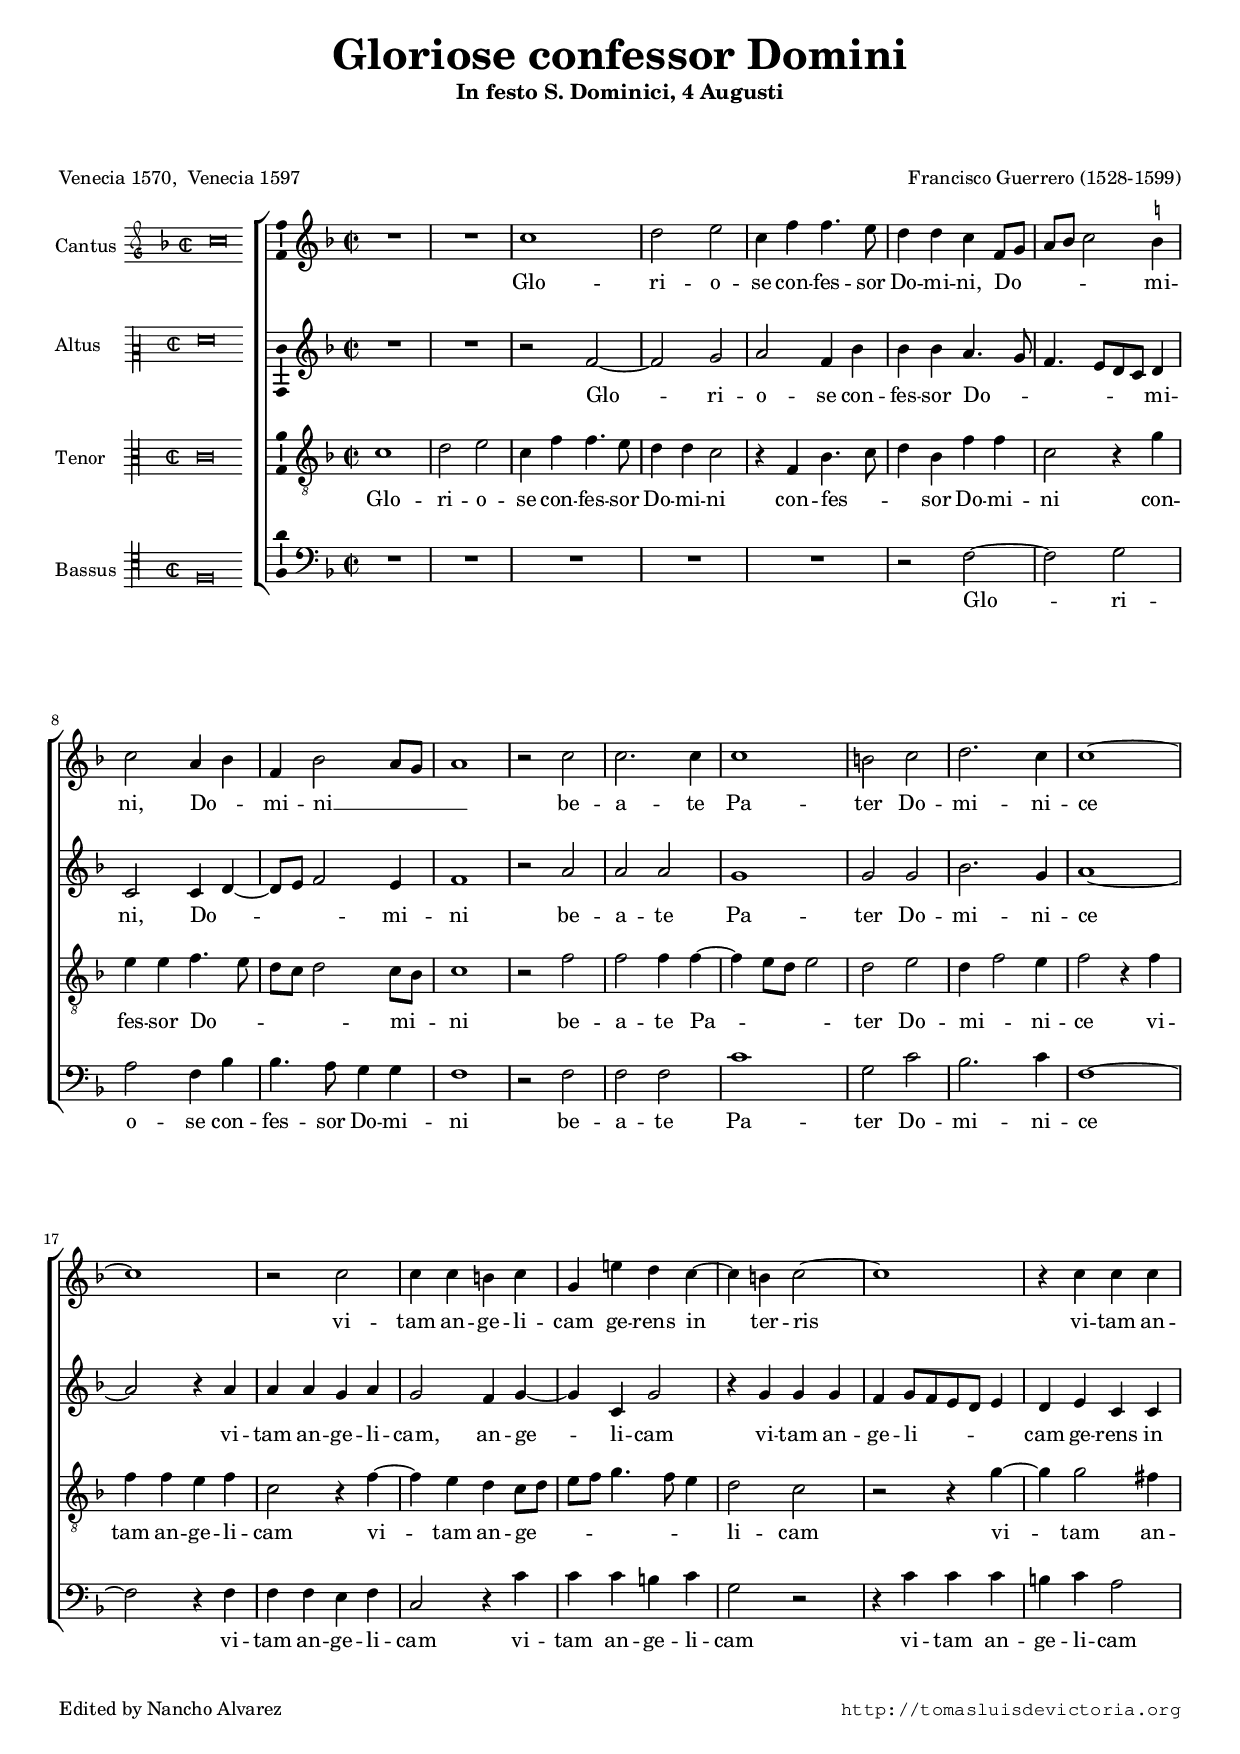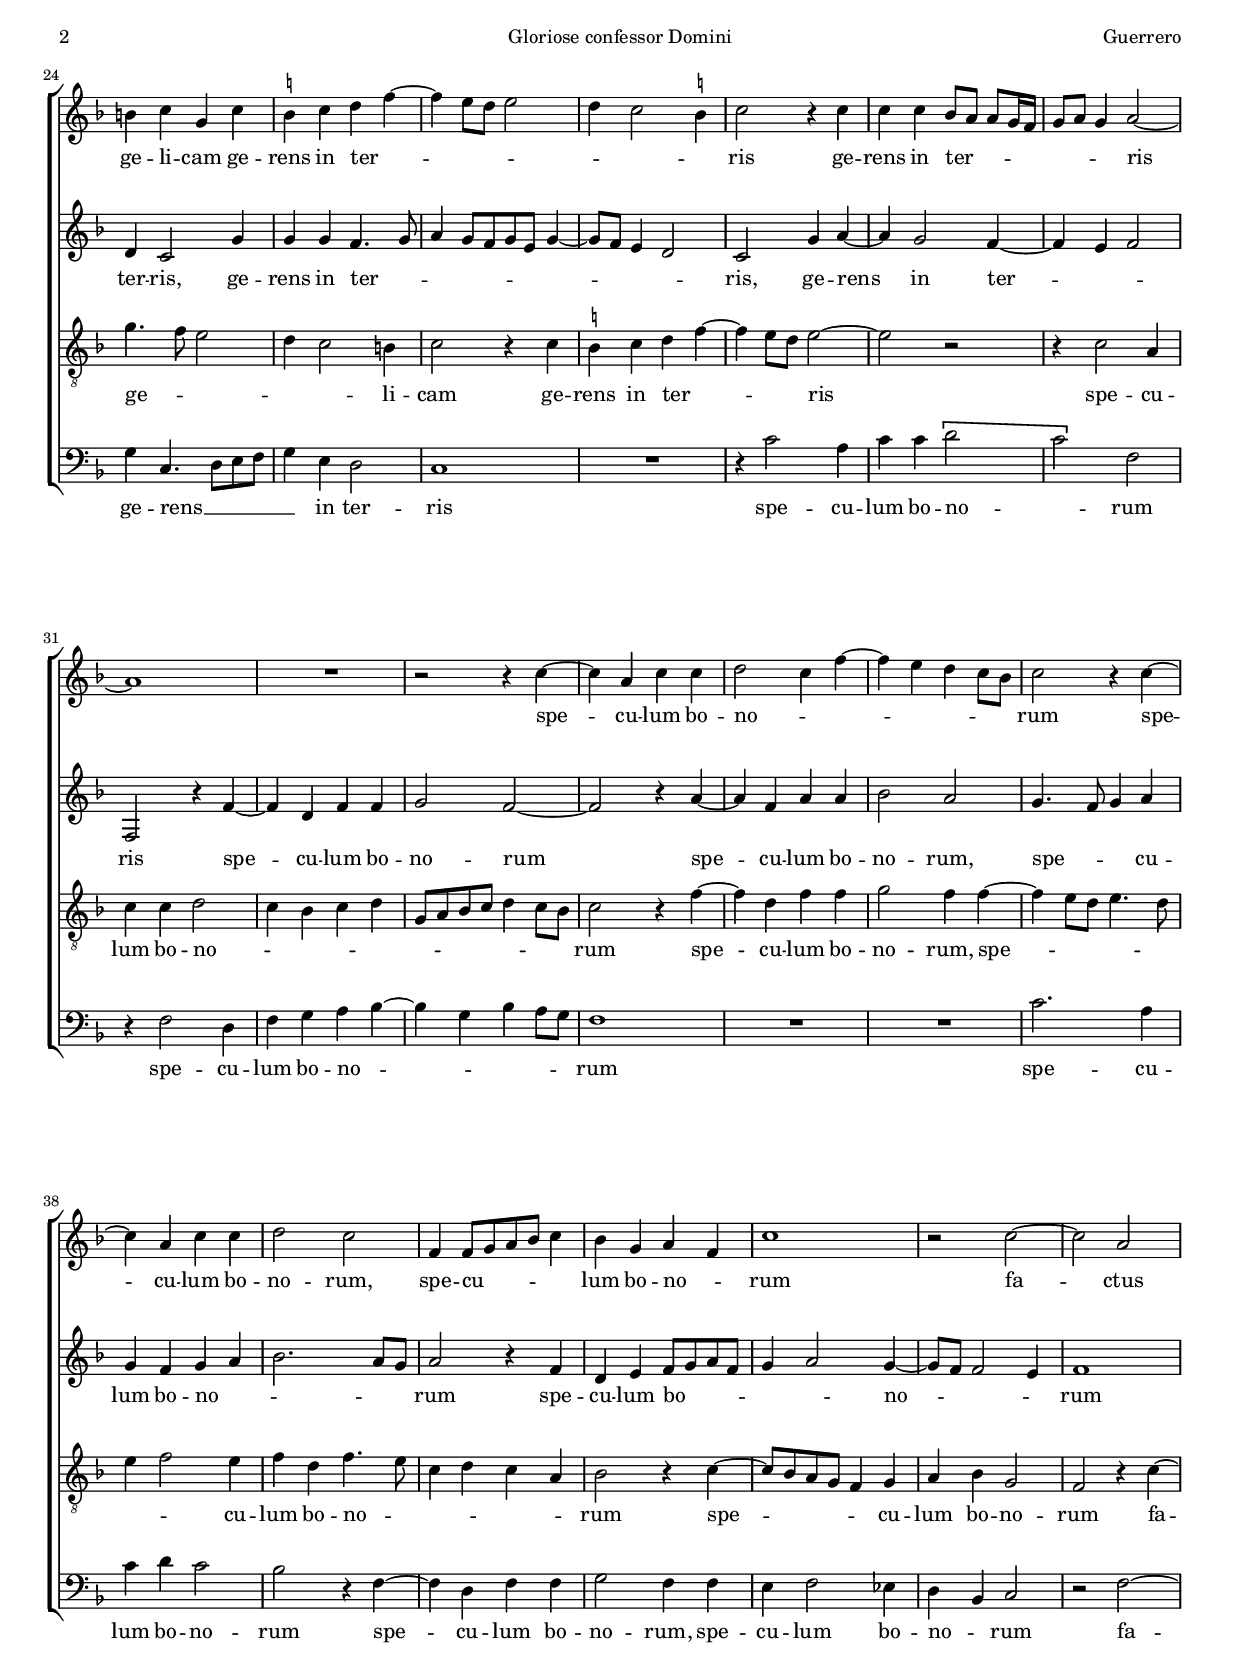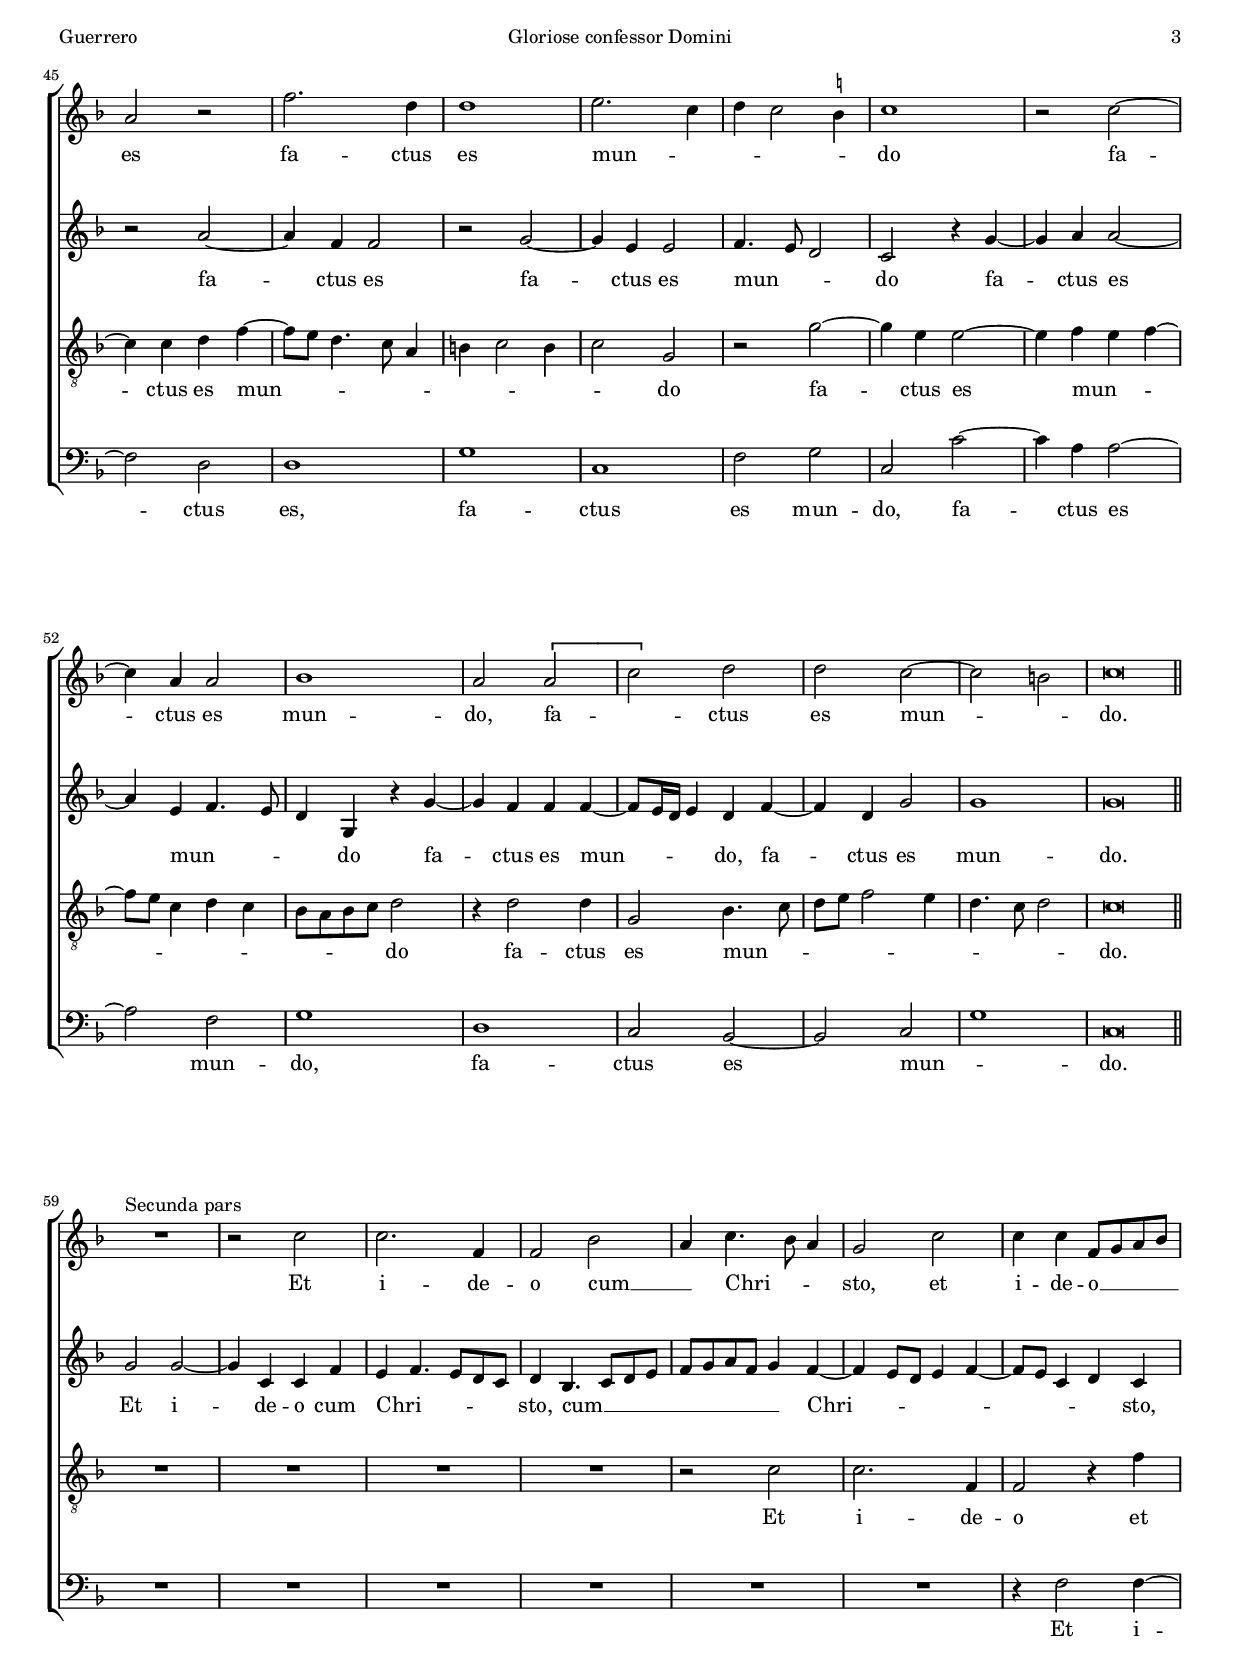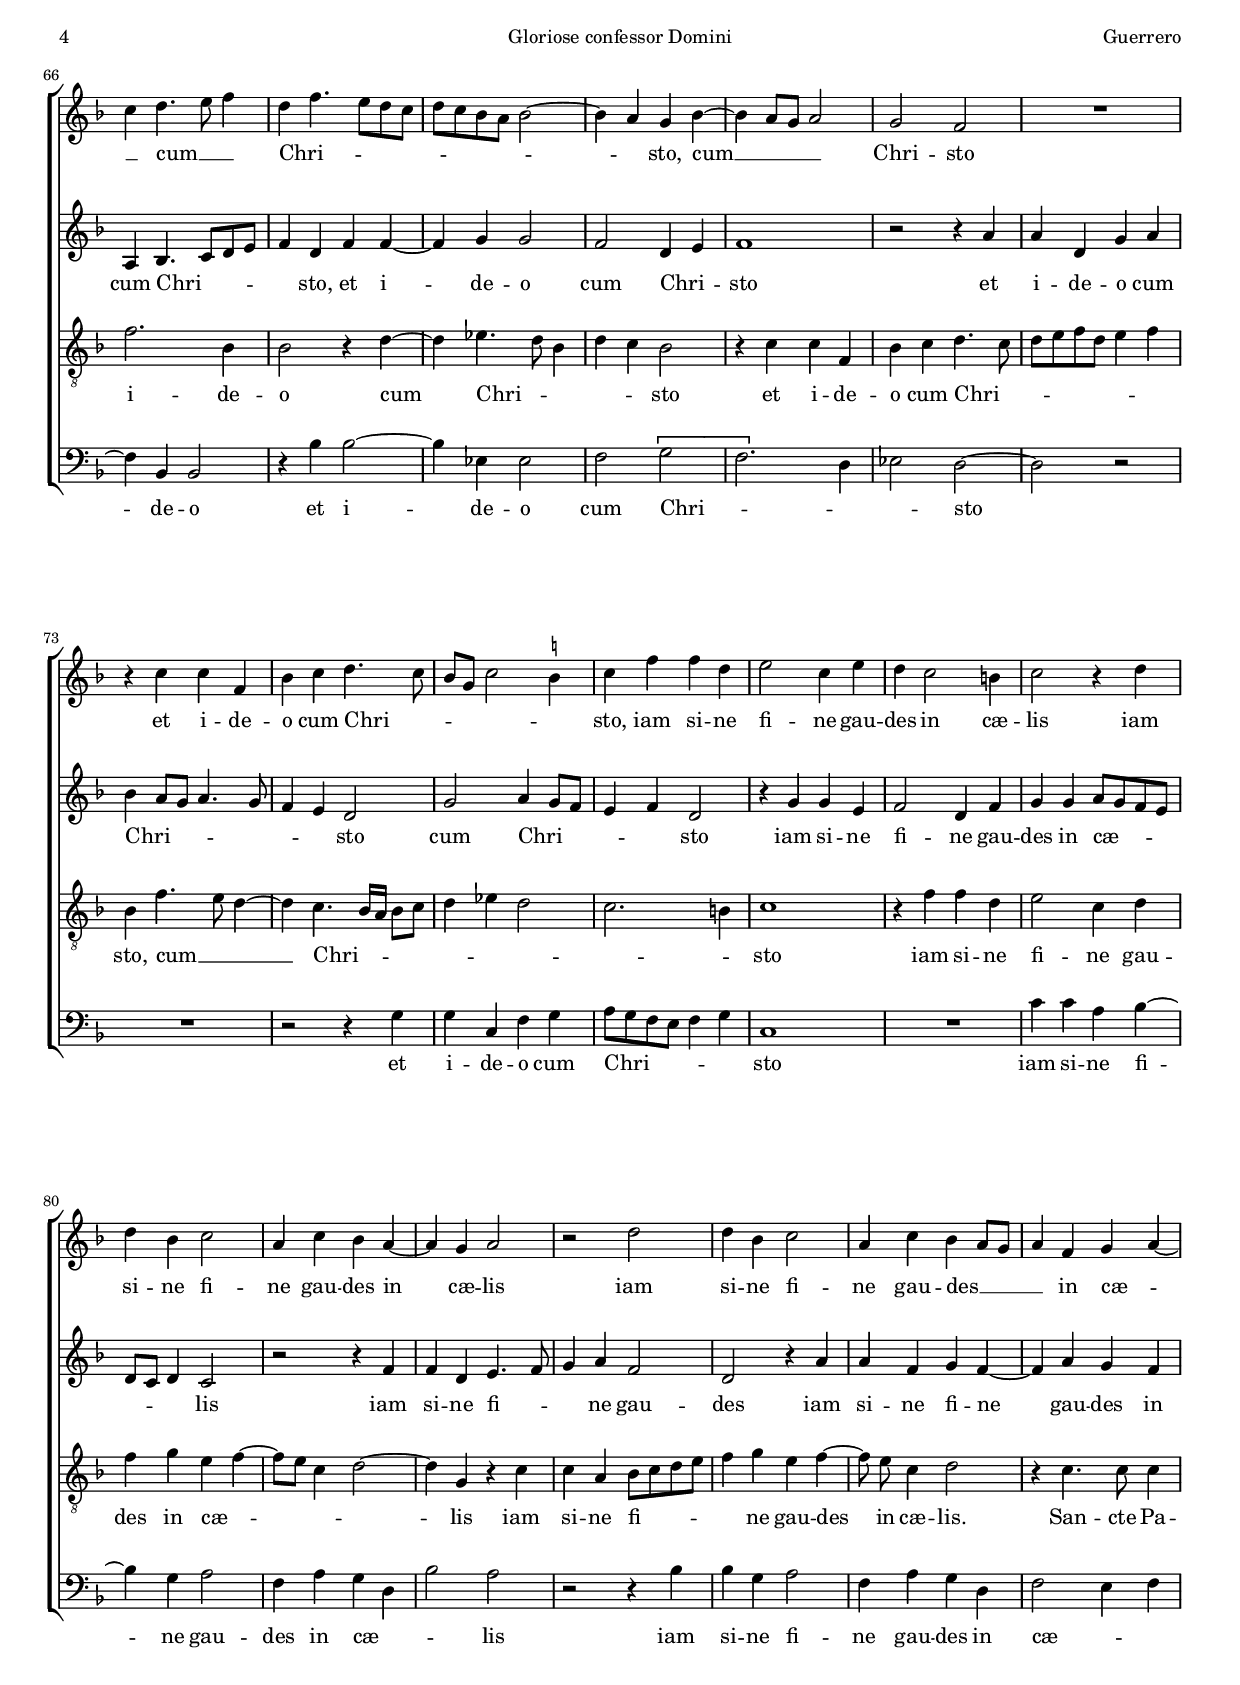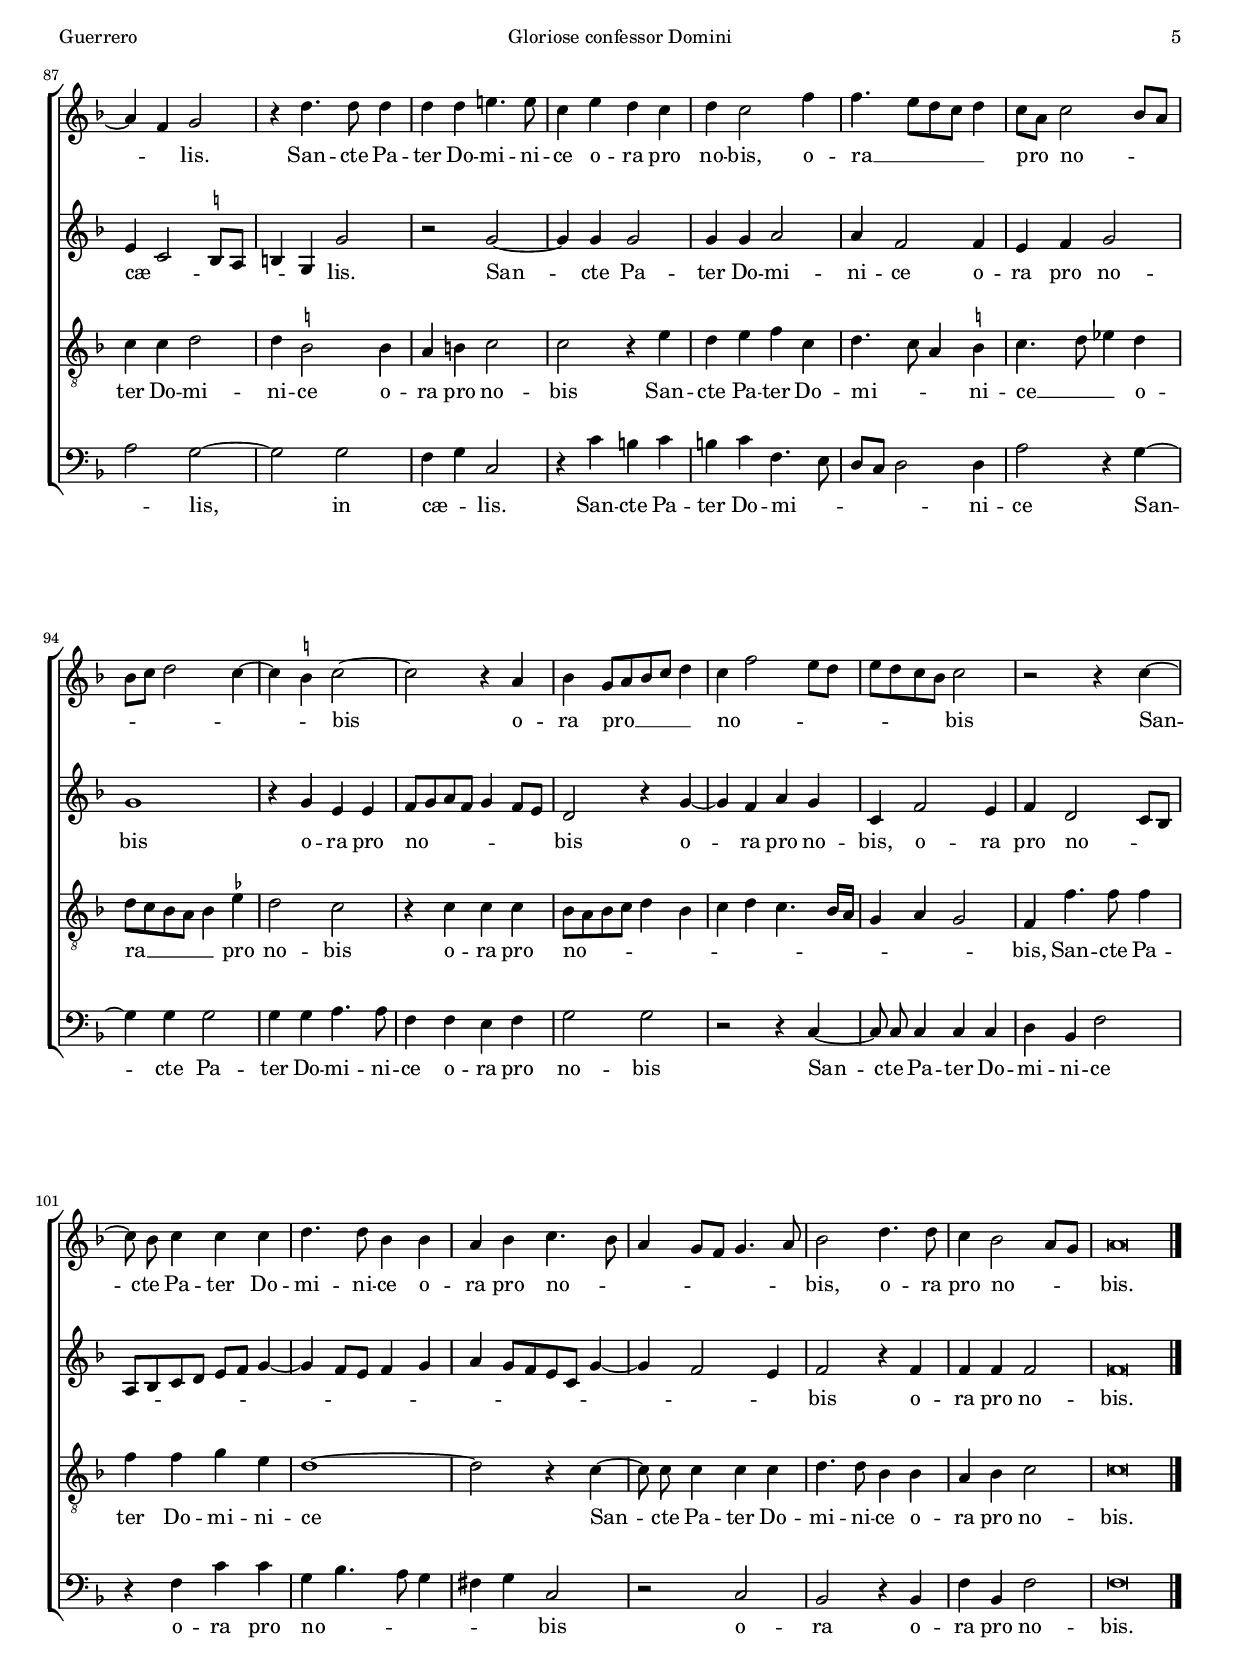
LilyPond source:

\version "2.22.0"

#(set-default-paper-size "a4")
#(set-global-staff-size 16.4)
#(ly:set-option 'point-and-click #f)
%mobile -s15.5 -i3.2

italicas=\override LyricText.font-shape = #'italic
rectas=\override LyricText.font-shape = #'upright
ss=\once \set suggestAccidentals = ##t
incipitwidth = 20
mtempo={\tempo 4 = 100}
mtempob={\tempo 4 = 50}
mt=#(define-music-function (offset) (number?) ; move lyric text
      #{ \once \override LyricText.X-offset = -$offset #})

htitle="Gloriose confessor Domini"
hcomposer="Guerrero"

\header {
	title=\markup{\fontsize #3 "Gloriose confessor Domini"}
	subtitle="In festo S. Dominici, 4 Augusti"
	subsubtitle=\markup{\null \vspace #2 }
	composer="Francisco Guerrero (1528-1599)"
        pdfauthor=\composer
	%opus="(-)"
	poet=\markup{"Venecia 1570,  Venecia 1597"} % Venezia, Antonio Gardano 1570; Venezia Giacomo Vincenti 1597
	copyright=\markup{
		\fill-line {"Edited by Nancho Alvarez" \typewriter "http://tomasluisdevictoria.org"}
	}
%	tagline=""
}


global={\key f \major \time 2/2  \skip 1*58 \bar "||" \break
					\skip 1*49 \bar "|."
}

cantus={
	R1*4/4 |
	R1*4/4 |
	c''1 |
	d''2 e'' |
%5
	c''4 f'' f''4. e''8 |
	d''4 d'' c'' f'8 g' |
	a' bes' c''2 \ss b'4 |
	c''2 a'4 bes' |
	f' bes'2 a'8 g' |
%10
	a'1 |
	r2 c'' |
	c''2. c''4 |
	c''1 |
	b'2 c'' |
%15
	d''2. c''4 |
	c''1 ~ |
	c'' |
	r2 c'' |
	c''4 c'' b' c'' |
%20
	g' e''! d'' c'' ~ |
	c'' b' c''2 ~ |
	c''1 |
	r4 c'' c'' c'' |
	b' c'' g' c'' |
%25
	\ss b' c'' d'' f'' ~ |
	f'' e''8 d'' e''2 |
	d''4 c''2 \ss b'4 |
	c''2 r4 c'' |
	c'' c''  bes'8[ a']  a'[ g'16 f'] |
%30
	g'8 a' g'4 a'2 ~ |
	a'1 |
	R1*4/4 |
	r2 r4 c'' ~ |
	c'' a' c'' c'' |
%35
	d''2 c''4 f'' ~ |
	f'' e'' d'' c''8 bes' |
	c''2 r4 c'' ~ |
	c'' a' c'' c'' |
	d''2 c'' |
%40
	f'4  f'8[ g' a' bes'] c''4 |
	bes' g' a' f' |
	c''1 |
	r2 c'' ~ |
	c'' a' |
%45
	a' r |
	f''2. d''4 |
	d''1 |
	e''2. c''4 |
	d'' c''2 \ss b'4 |
%50
	c''1 |
	r2 c'' ~ |
	c''4 a' a'2 |
	bes'1 |
	a'2 \[a' |
%55
	c''\] d'' |
	d'' c'' ~ |
	c'' b' |
	c''\breve*1/2
        \once \override TextScript.padding = #1
        s4*0^\markup{"Secunda pars"}
	R1*4/4
%60
	r2 c'' |
	c''2. f'4 |
	f'2 bes' |
	a'4 c''4. bes'8 a'4 |
	g'2 c'' |
%65
	c''4 c'' f'8 g' a' bes' |
	c''4 d''4. e''8 f''4 |
	d'' f''4. e''8 d'' c'' |
	d'' c'' bes' a' bes'2 ~ |
	bes'4 a' g' bes' ~ |
%70
	bes' a'8 g' a'2 |
	g' f' |
	R1*4/4 |
	r4 c'' c'' f' |
	bes' c'' d''4. c''8 |
%75
	bes' g' c''2 \ss b'4 |
	c'' f'' f'' d'' |
	e''2 c''4 e'' |
	d'' c''2 b'4 |
	c''2 r4 d'' |
%80
	d'' bes' c''2 |
	a'4 c'' bes' a' ~ |
	a' g' a'2 |
	r d'' |
	d''4 bes' c''2 |
%85
	a'4 c'' bes' a'8 g' |
	a'4 f' g' a' ~ |
	a' f' g'2 |
	r4 d''4. d''8 d''4 |
	d'' d'' e''!4. e''8 |
%90
	c''4 e'' d'' c'' |
	d'' c''2 f''4 |
	f''4.  e''8[ d'' c''] d''4 |
	c''8 a' c''2 bes'8 a' |
	bes' c'' d''2 c''4 ~ |
%95
	c'' \ss b' c''2 ~ |
	c'' r4 a' |
	bes'  g'8[ a' bes' c''] d''4 |
	c'' f''2 e''8 d'' |
	e'' d'' c'' bes' c''2 | % CSIC sugiere b
%100
	r r4 c'' ~ |
	\set Staff.autoBeaming = ##f
	c''8 bes' c''4 c'' c'' |
	\set Staff.autoBeaming = ##t
	d''4. d''8 bes'4 bes' |
	a' bes' c''4. bes'8 |
	a'4 g'8 f' g'4. a'8 |
%105
	bes'2 d''4. d''8 |
	c''4 bes'2 a'8 g' |
	a'\breve*1/2
}

altus={
	R1*4/4 |
	R1*4/4 |
	r2 f' ~ |
	f' g' |
%5
	a' f'4 bes' |
	bes' bes' a'4. g'8 |
	f'4.  e'8[ d' c'] d'4 |
	c'2 c'4 d' ~ |
	d'8 e' f'2 e'4 |
%10
	f'1 |
	r2 a' |
	a' a' |
	g'1 |
	g'2 g' |
%15
	bes'2. g'4 |
	a'1 ~ |
	a'2 r4 a' |
	a' a' g' a' |
	g'2 f'4 g' ~ |
%20
	g' c' g'2 |
	r4 g' g' g' |
	f'  g'8[ f' e' d'] e'4 |
	d' e' c' c' |
	d' c'2 g'4 |
%25
	g' g' f'4. g'8 |
	a'4  g'8[ f' g' e'] g'4 ~ |
	g'8 f' e'4 d'2 |
	c' g'4 a' ~ |
	a' g'2 f'4 ~ |
%30
	f' e' f'2 |
	f r4 f' ~ |
	f' d' f' f' |
	g'2 f' ~ |
	f' r4 a' ~ |
%35
	a' f' a' a' |
	bes'2 a' |
	g'4. f'8 g'4 a' |
	g' f' g' a' |
	bes'2. a'8 g' |
%40
	a'2 r4 f' |
	d' e' f'8 g' a' f' |
	g'4 a'2 g'4 ~ |
	g'8 f' f'2 e'4 |
	f'1 |
%45
	r2 a' ~ |
	a'4 f' f'2 |
	r g' ~ |
	g'4 e' e'2 |
	f'4. e'8 d'2 |
%50
	c' r4 g' ~ |
	g' a' a'2 ~ |
	a'4 e' f'4. e'8 |
	d'4 g r g' ~ |
	g' f' f' f' ~ |
%55
	f'8 e'16 d' e'4 d' f' ~ |
	f' d' g'2 |
	g'1 |
	g'\breve*1/2 |
	g'2 g' ~ |
%60
	g'4 c' c' f' |
	e' f'4. e'8 d' c' |
	d'4 bes4. c'8 d' e' |
	f' g' a' f' g'4 f' ~ |
	f' e'8 d' e'4 f' ~ |
%65
	f'8 e' c'4 d' c' |
	a bes4. c'8 d' e' |
	f'4 d' f' f' ~ |
	f' g' g'2 |
	f' d'4 e' |
%70
	f'1 |
	r2 r4 a' |
	a' d' g' a' |
	bes' a'8 g' a'4. g'8 |
	f'4 e' d'2 |
%75
	g' a'4 g'8 f' |
	e'4 f' d'2 |
	r4 g' g' e' |
	f'2 d'4 f' |
	g' g' a'8 g' f' e' |
%80
	d' c' d'4 c'2 |
	r r4 f' |
	f' d' e'4. f'8 |
	g'4 a' f'2 |
	d' r4 a' |
%85
	a' f' g' f' ~ |
	f' a' g' f' |
	e' c'2 \ss b8 a |
	b4 g g'2 |
	r g' ~ |
%90
	g'4 g' g'2 |
	g'4 g' a'2 |
	a'4 f'2 f'4 |
	e' f' g'2 |
	g'1 |
%95
	r4 g' e' e' |
	f'8 g' a' f' g'4 f'8 e' |
	d'2 r4 g' ~ |
	g' f' a' g' |
	c' f'2 e'4 |
%100
	f' d'2 c'8 bes |
	a bes c' d' e' f' g'4 ~ |
	g' f'8 e' f'4 g' |
	a'  g'8[ f' e' c'] g'4 ~ |
	g' f'2 e'4 |
%105
	f'2 r4 f' |
	f' f' f'2 |
	f'\breve*1/2
}

tenor={
	c'1 |
	d'2 e' |
	c'4 f' f'4. e'8 |
	d'4 d' c'2 |
%5
	r4 f bes4. c'8 |
	d'4 bes f' f' |
	c'2 r4 g' |
	e' e' f'4. e'8 |
	d' c' d'2 c'8 bes |
%10
	c'1 |
	r2 f' |
	f' f'4 f' ~ |
	f' e'8 d' e'2 |
	d' e' |
%15
	d'4 f'2 e'4 |
	f'2 r4 f' |
	f' f' e' f' |
	c'2 r4 f' ~ |
	f' e' d' c'8 d' |
%20
	e' f' g'4. f'8 e'4 |
	d'2 c' |
	r r4 g' ~ |
	g' g'2 fis'4 |
	g'4. f'8 e'2 |
%25
	d'4 c'2 b4 |
	c'2 r4 c' |
	\ss b c' d' f' ~ |
	f' e'8 d' e'2 ~ |
	e' r |
%30
	r4 c'2 a4 |
	c' c' d'2 |
	c'4 bes c' d' |
	g8 a bes c' d'4 c'8 bes |
	c'2 r4 f' ~ |
%35
	f' d' f' f' |
	g'2 f'4 f' ~ |
	f' e'8 d' e'4. d'8 |
	e'4 f'2 e'4 |
	f' d' f'4. e'8 |
%40
	c'4 d' c' a |
	bes2 r4 c' ~ |
	c'8 bes a g f4 g |
	a bes g2 |
	f r4 c' ~ |
%45
	c' c' d' f' ~ |
	f'8 e' d'4. c'8 a4 |
	b c'2 b4 |
	c'2 g |
	r g' ~ |
%50
	g'4 e' e'2 ~ |
	e'4 f' e' f' ~ |
	f'8 e' c'4 d' c' |
	bes8 a bes c' d'2 |
	r4 d'2 d'4 |
%55
	g2 bes4. c'8 |
	d' e' f'2 e'4 |
	d'4. c'8 d'2 |
	c'\breve*1/2 |
	R1*4/4 |
%60
	R1*4/4 |
	R1*4/4 |
	R1*4/4 |
	r2 c' |
	c'2. f4 |
%65
	f2 r4 f' |
	f'2. bes4 |
	bes2 r4 d' ~ |
	d' ees'4. d'8 bes4 |
	d' c' bes2 |
%70
	r4 c' c' f |
	bes c' d'4. c'8 |
	d' e' f' d' e'4 f' |
	bes f'4. e'8 d'4 ~ |
	d' c'4.  bes16[ a]  bes8[ c'] |
%75
	d'4 ees' d'2 |
	c'2. b4 |
	c'1 |
	r4 f' f' d' |
	e'2 c'4 d' |
%80
	f' g' e' f' ~ |
	f'8 e' c'4 d'2 ~ |
	d'4 g r c' |
	c' a bes8 c' d' e' |
	f'4 g' e' f' ~ |
%85
	\set Staff.autoBeaming = ##f
	f'8 e' c'4 d'2 |
	\set Staff.autoBeaming = ##t
	r4 c'4. c'8 c'4 |
	c' c' d'2 |
	d'4 \ss b2 b4 |
	a b c'2 |
%90
	c' r4 e' |
	d' e' f' c' |
	d'4. c'8 a4 \ss b |
	c'4. d'8 ees'4 d' |
	d'8 c' bes a bes4 \ss ees' |
%95
	d'2 c' |
	r4 c' c' c' |
	bes8 a bes c' d'4 bes |
	c' d' c'4. bes16 a |
	g4 a g2 |
%100
	f4 f'4. f'8 f'4 |
	f' f' g' e' |
	d'1 ~ |
	d'2 r4 c' ~ |
	c'8 \noBeam c' c'4 c' c' |
%105
	d'4. d'8 bes4 bes |
	a bes c'2 |
	c'\breve*1/2
}

bassus={
	R1*4/4 |
	R1*4/4 |
	R1*4/4 |
	R1*4/4 |
%5
	R1*4/4 |
	r2 f ~ |
	f g |
	a f4 bes |
	bes4. a8 g4 g |
%10
	f1 |
	r2 f |
	f f |
	c'1 |
	g2 c' |
%15
	bes2. c'4 |
	f1 ~ |
	f2 r4 f |
	f f e f |
	c2 r4 c' |
%20
	c' c' b c' |
	g2 r |
	r4 c' c' c' |
	b c' a2 |
	g4 c4. d8 e f |
%25
	g4 e d2 |
	c1 |
	R1*4/4 |
	r4 c'2 a4 |
	c' c' \[d'2 |
%30
	c'\] f |
	r4 f2 d4 |
	f g a bes ~ |
	bes g bes a8 g |
	f1 |
%35
	R1*4/4 |
	R1*4/4 |
	c'2. a4 |
	c' d' c'2 |
	bes r4 f ~ |
%40
	f d f f |
	g2 f4 f |
	e f2 ees4 |
	d bes, c2 |
	r f ~ |
%45
	f d |
	d1 |
	g |
	c |
	f2 g |
%50
	c c' ~ |
	c'4 a a2 ~ |
	a f |
	g1 |
	d |
%55
	c2 bes, ~ |
	bes, c |
	g1 |
	c\breve*1/2 |
	R1*4/4 |
%60
	R1*4/4 |
	R1*4/4 |
	R1*4/4 |
	R1*4/4 |
	R1*4/4 |
%65
	r4 f2 f4 ~ |
	f bes, bes,2 |
	r4 bes bes2 ~ |
	bes4 ees ees2 |
	f \[g |
%70
	f2.\] d4 |
	ees2 d ~ |
	d r |
	R1*4/4 |
	r2 r4 g |
%75
	g c f g |
	a8 g f e f4 g |
	c1 |
	R1*4/4 |
	c'4 c' a bes ~ |
%80
	bes g a2 |
	f4 a g d |
	bes2 a |
	r r4 bes |
	bes g a2 |
%85
	f4 a g d |
	f2 e4 f |
	a2 g ~ |
	g g |
	f4 g c2 |
%90
	r4 c' b c' |
	b c' f4. e8 |
	d c d2 d4 |
	a2 r4 g ~ |
	g g g2 |
%95
	g4 g a4. a8 |
	f4 f e f |
	g2 g |
	r r4 c ~ |
	c8 \noBeam c c4 c c |
%100
	d bes, f2 |
	r4 f c' c' |
	g bes4. a8 g4 |
	fis g c2 |
	r c |
%105
	bes, r4 bes, |
	f bes, f2 |
	f\breve*1/2
}

textocantus=\lyricmode{
Glo -- ri -- o -- se con -- fes -- sor Do -- mi -- ni,
Do -- _ _ _ _ mi -- ni,
Do -- _ mi -- ni __ _ _ _ 
be -- a -- te Pa -- ter Do -- mi -- ni -- ce _
vi -- tam an -- ge -- li -- cam ge -- rens in _ ter -- ris _
vi -- tam an -- ge -- li -- cam ge -- rens in ter -- _ _ _ _ _ _ _ _ ris
ge -- rens in ter -- _ _ _ _ _ _ _ ris _
spe -- _ cu -- lum bo -- no -- _ _ _ _ _ _ _ rum
spe -- _ cu -- lum bo -- no -- rum,
spe -- cu -- _ _ _ _ lum bo -- no -- _ rum
fa -- _ ctus es
fa -- ctus es mun -- _ _ _ _ do
fa -- _ ctus es mun -- do,
fa -- _ ctus es mun -- _ _ do.
Et i -- de -- o cum __ _ Chri -- _ _ sto, 
et i -- de -- o __ _ _ _ _ cum __ _ _ Chri -- _ _ _ _ _ _ _ _ _ _ _ sto,
cum __ _ _ _ _ Chri -- sto
et i -- de -- o cum Chri -- _ _ _ _ _ sto, 
iam si -- ne fi -- ne gau -- des in cæ -- lis
iam si -- ne fi -- ne gau -- des in _ cæ -- lis
iam si -- ne fi -- ne gau -- des __ _ _ _ in cæ -- _ _ _ lis.
San -- cte Pa -- ter Do -- mi -- ni -- ce o -- ra pro no -- bis,
o -- ra __ _ _ _ _ pro _ no -- _ _ _ _ _ _ _ _ bis _
o -- ra pro __ _ _ _ _ no -- _ _ _ _ _ _ _ bis
San -- _ \mt #1.8 cte Pa -- ter Do -- mi -- ni -- ce o -- ra pro no -- _ _ _ _ _ _ bis,
o -- ra pro no -- _ _ bis.
}

textoaltus=\lyricmode{
Glo -- _ ri -- o -- se con -- fes -- sor Do -- _ _ _ _ _ mi -- ni,
Do -- _ _ _ _ mi -- ni
be -- a -- te Pa -- ter Do -- mi -- ni -- ce _
vi -- tam an -- ge -- li -- cam,
an -- ge -- _ li -- cam
vi -- tam an -- ge -- li -- _ _ _ _ cam ge -- rens
in ter -- ris,
ge -- rens in ter -- _ _ _ _ _ _ _ _ _ _ _ ris,
ge -- rens _ in ter -- _ _ _ ris
spe -- _ cu -- lum bo -- no -- rum _
spe -- _ cu -- lum bo -- no -- rum,
spe -- _ _ cu -- lum bo -- no -- _ _ _ _ rum
spe -- cu -- lum bo -- _ _ _ _ _ no -- _ _ _ _ rum
fa -- _ ctus es
fa -- _ ctus es mun -- _ _ do
fa -- _ ctus es _ mun -- _ _ _ do
fa -- _ ctus es mun -- _ _ _ _ do,
fa -- _ ctus es mun -- do.
Et i -- _ de -- o cum Chri -- _ _ _ _ sto,
cum __ _ _ _ _ _ _ _ _ Chri -- _ _ _ _ _ _ _ _ _ sto,
cum Chri -- _ _ _ _ sto,
et i -- _ de -- o 
cum Chri -- _ sto
et i -- de -- o cum Chri -- _ _ _ _ _ _ sto
cum Chri -- _ _ _ _ sto
iam si -- ne fi -- ne gau -- des in cæ -- _ _ _ _ _ _ lis
iam si -- ne fi -- _ _ ne gau -- des
iam si -- ne fi -- ne _ gau -- des in cæ -- _ _ _ _ _ lis.
San -- _ cte Pa -- ter Do -- mi -- ni -- ce o -- ra pro no -- bis
o -- ra pro no -- _ _ _ _ _ _ bis
o -- _ ra pro no -- bis,
o -- ra pro no -- _ _ _ _ _ _ _ _ _ _ _ _ _ _ _ _ _ _ _ _ _ _ _ bis
o -- ra pro no -- bis.
}

textotenor=\lyricmode{
Glo -- ri -- o -- se con -- fes -- sor Do -- mi -- ni
con -- fes -- _ _ sor Do -- mi -- ni
con -- fes -- sor Do -- _ _ _ _ mi -- _ ni
be -- a -- te Pa -- _ _ _ _ ter Do -- mi -- _ ni -- ce
vi -- tam an -- ge -- li -- cam
vi -- _ tam an -- ge -- _ _ _ _ _ _ li -- cam
vi -- _ tam an -- ge -- _ _ _ _ li -- cam
ge -- rens in ter -- _ _ _ _ ris _
spe -- cu -- lum bo -- no -- _ _ _ _ _ _ _ _ _ _ _ rum
spe -- _ cu -- lum bo -- no -- rum,
spe -- _ _ _ _ _ _ _ cu -- lum bo -- no -- _ _ _ _ _ rum
spe -- _ _ _ _ _ cu -- lum bo -- no -- rum
fa -- _ ctus es mun -- _ _ _ _ _ _ _ _ _ do
fa -- _ ctus es _ mun -- _ _ _ _ _ _ _ _ _ _ _ do
fa -- ctus es mun -- _ _ _ _ _ _ _ _ do.
Et i -- de -- o
et i -- de -- o
cum _ Chri -- _ _ _ _ sto
et i -- de -- o cum Chri -- _ _ _ _ _ _ _ sto,
cum __ _ _ _ Chri -- _ _ _ _ _ _ _ _ _ sto
iam si -- ne fi -- ne gau -- des in cæ -- _ _ _ _ _ _ lis
iam si -- ne fi -- _ _ _ _ ne gau -- des _ in cæ -- lis.
San -- cte Pa -- ter Do -- mi -- ni -- ce o -- ra pro no -- bis
San -- cte Pa -- ter Do -- mi -- _ _ ni -- ce __ _ _ o -- ra __ _ _ _ _ pro no -- bis
o -- ra pro no -- _ _ _ _ _ _ _ _ _ _ _ _ _ bis,
San -- cte Pa -- ter Do -- mi -- ni -- ce _
San -- _ cte Pa -- ter Do -- mi -- ni -- ce o -- ra pro no -- bis.
}

textobassus=\lyricmode{
Glo -- _ ri -- o -- se con -- fes -- sor Do -- mi -- ni
be -- a -- te Pa -- ter Do -- mi -- ni -- ce _ 
vi -- tam an -- ge -- li -- cam
vi -- tam an -- ge -- li -- cam
vi -- tam an -- ge -- li -- cam
ge -- rens __ _ _ _ _ in ter -- ris
spe -- cu -- lum bo -- no -- _ rum
spe -- cu -- lum bo -- no -- _ _ _ _ _ _ rum
spe -- cu -- lum bo -- no -- rum
spe -- _ cu -- lum bo -- no -- rum,
spe -- cu -- lum bo -- no -- _ rum
fa -- _ ctus es,
fa -- ctus es mun -- do,
fa -- _ ctus es _ mun -- do,
fa -- ctus es _ mun -- _ do.
Et i -- _ de -- o
et i -- _ de -- o cum Chri -- _ _ _ sto _
et i -- de -- o cum Chri -- _ _ _ _ _ sto
iam si -- ne fi -- _ ne gau -- des in cæ -- _ _ lis
iam si -- ne fi -- ne gau -- des in cæ -- _ _ _ lis, _
in cæ -- _ lis.
San -- cte Pa -- ter Do -- mi -- _ _ _ _ ni -- ce
San -- _ cte Pa -- ter Do -- mi -- ni -- ce
o -- ra pro no -- bis
San -- _ \mt #1.8 cte Pa -- ter Do -- mi -- ni -- ce
o -- ra pro no -- _ _ _ _ _ bis
o -- ra 
o -- ra pro no -- bis.
}


incipitcantus=\markup{
	\score{
		{ 
		\set Staff.instrumentName="Cantus "
		\override NoteHead.style = #'neomensural
		\override Staff.TimeSignature.style = #'neomensural
		\cadenzaOn 
		\clef "petrucci-g"
		\key f \major
		\time 2/2
                c''\breve
		} 

	\layout { line-width=\incipitwidth indent = 0 }
	}
}

incipitaltus=\markup{
	\score{
		{ 
		\set Staff.instrumentName="Altus    "
		\override NoteHead.style = #'neomensural 
		\override Staff.TimeSignature.style = #'neomensural
		\cadenzaOn 
		\clef "petrucci-c2"
		\key c \major
		\time 2/2
                f'\breve
		} 
	\layout { line-width=\incipitwidth indent = 0 }
	}
}


incipittenor=\markup{
	\score{
		{ 
		\set Staff.instrumentName="Tenor   "
		\override NoteHead.style = #'neomensural 
		\override Staff.TimeSignature.style = #'neomensural
		\cadenzaOn 
		\clef "petrucci-c3"
		\key c \major
		\time 2/2
                c'\breve
		} 
	\layout { line-width=\incipitwidth indent=0 }
	}
}

incipitbassus=\markup{
	\score{
		{ 
		\set Staff.instrumentName="Bassus "
		\override NoteHead.style = #'neomensural
		\override Staff.TimeSignature.style = #'neomensural
		\cadenzaOn 
		\clef "petrucci-c4"
		\key c \major
		\time 2/2
                f\breve
		} 
	\layout { line-width=\incipitwidth indent = 0 }
	}
}

%\layout {
%       \context {\Voice
%               \remove Ligature_bracket_engraver
%               \consists Mensural_ligature_engraver
%       }
%       line-width=\incipitwidth
%       indent = 0
%}

\score {\transpose c' c'{
\new ChoirStaff<<

	\new Staff <<\global
	\new Voice="v1" {
		\set Staff.instrumentName=\incipitcantus
		\clef "treble"
		\cantus }
	\new Lyrics \lyricsto "v1" {\textocantus }
	>>

	\new Staff <<\global
	\new Voice="v2" {
		\set Staff.instrumentName=\incipitaltus
		\clef "treble"
		\altus }
	\new Lyrics \lyricsto "v2" {\textoaltus }
	>>
	
	\new Staff <<\global
	\new Voice="v3" {
		\set Staff.instrumentName=\incipittenor
		\clef "G_8"
		\tenor }
	\new Lyrics \lyricsto "v3" {\textotenor }
	>>

	\new Staff <<\global
	\new Voice="v4" {
		\set Staff.instrumentName=\incipitbassus
		\clef "bass"
		\bassus }
	\new Lyrics \lyricsto "v4" {\textobassus }
	>>
	
>>

	} % transpose

\layout{ 
	\context {\Lyrics 
		\override VerticalAxisGroup.staff-affinity = #UP
		\override VerticalAxisGroup.nonstaff-relatedstaff-spacing =
			#'((basic-distance . 0) (minimum-distance . 0) (padding . 1))
		\override LyricText.font-size = #1.2
		\override LyricHyphen.minimum-distance = #0.5
	}
	\context {\Score 
		tempoHideNote = ##t
		\override BarNumber.padding = #2 
	}
	\context {\Voice 
		melismaBusyProperties = #'()
		%autoBeaming = ##f
	}
	\context {\Staff 
                %\RemoveEmptyStaves
                %\override VerticalAxisGroup.remove-first = ##t
		\override VerticalAxisGroup.staff-staff-spacing =
			#'((basic-distance . 11) (minimum-distance . 0) (padding . 1))
		\consists Ambitus_engraver 
		\override LigatureBracket.padding = #1
	}
}

%\midi { \mtempo }

}


\paper{
	evenHeaderMarkup=\markup  \fill-line { \fromproperty #'page:page-number-string \htitle \hcomposer }
	oddHeaderMarkup= \markup  \fill-line { \on-the-fly #not-first-page \hcomposer \on-the-fly #not-first-page \htitle \on-the-fly #not-first-page \fromproperty #'page:page-number-string }
	%system-count=20
	%page-count = 8
	ragged-last-bottom = ##f
	indent=3.5\cm
	system-system-spacing =
	#'((basic-distance . 20) (minimum-distance . 0) (padding . 5))
	top-system-spacing = % header
	#'((basic-distance . 8) (minimum-distance . 0) (padding . 0))
	last-bottom-spacing = % footer
	#'((basic-distance . 12) (minimum-distance . 0) (padding . 0))
	markup-system-spacing.padding = #1.5
}



